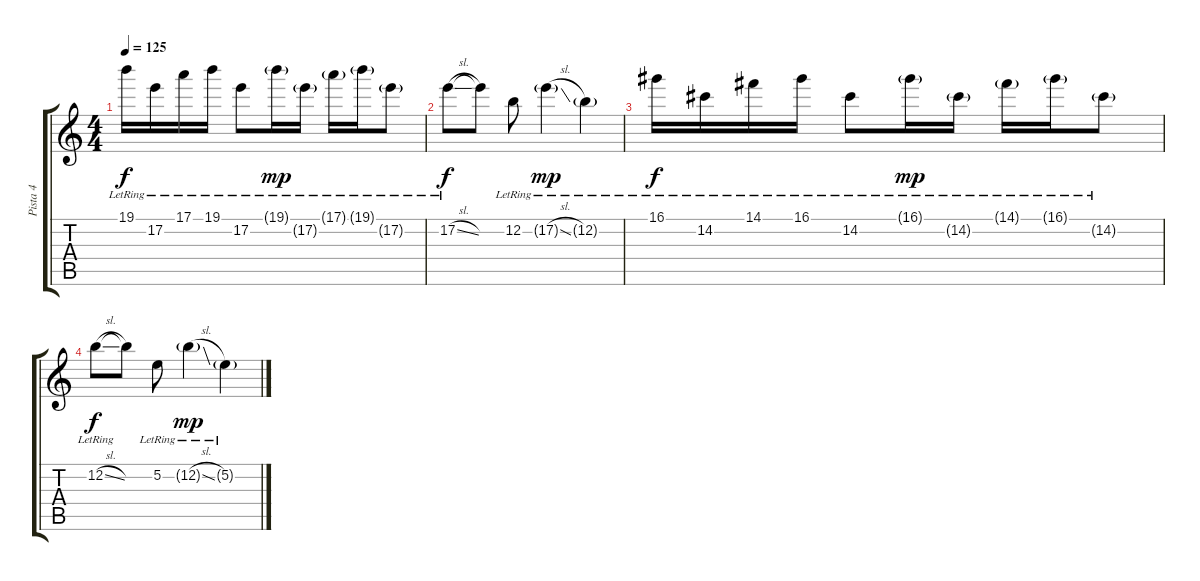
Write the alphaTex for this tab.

\track ("Pista 4" "Pista 4") {instrument distortionguitar}
\staff {score tabs}
\tuning (E4 B3 G3 D3 A2 E2) {hide}
\ts (4 4)
\tempo 125
\clef g2
\ks c
19.1{lr}.16{dy f volume 5} 17.2{lr}.16 17.1{lr}.16 19.1{lr}.16 17.2{lr}.8 19.1{g lr}.16{dy mp} 17.2{g lr}.16 17.1{g lr}.16 19.1{g lr}.16 17.2{g lr}.8 |
17.2{sl lr}.8{dy f} 17.2{t}.8 12.2{lr}.8 17.2{sl g lr}.4{dy mp} 12.2{g lr}.4 |
16.1{lr}.16{dy f} 14.2{lr}.16 14.1{lr}.16 16.1{lr}.16 14.2{lr}.8 16.1{g lr}.16{dy mp} 14.2{g lr}.16 14.1{g lr}.16 16.1{g lr}.16 14.2{g lr}.8 |
12.2{sl lr}.8{dy f} 12.2{t}.8 5.2{lr}.8 12.2{sl g lr}.4{dy mp} 5.2{g lr}.4
